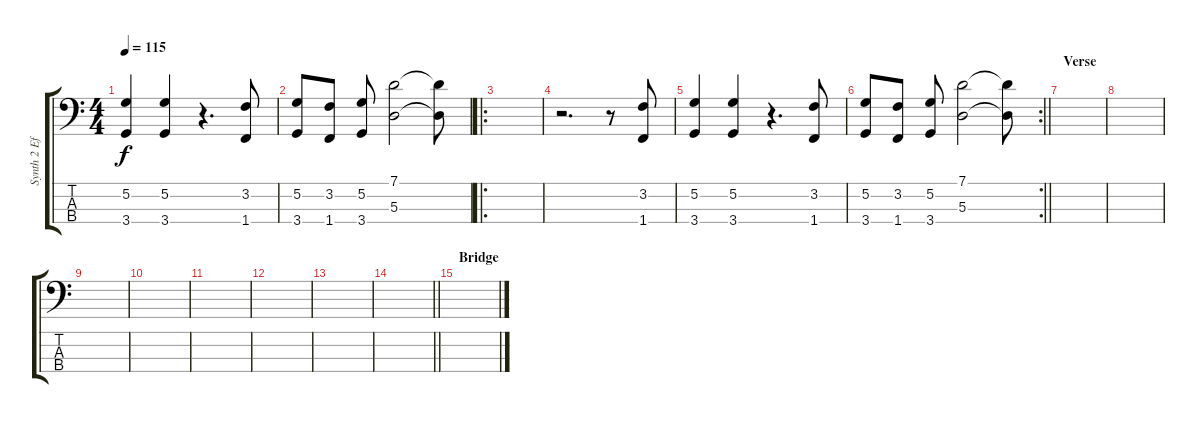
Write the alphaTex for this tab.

\track ("Synth 2 Effect" "Synth 2 Ef") {instrument electricbasspick}
\staff {score tabs}
\tuning (G2 D2 A1 E1) {hide}
\ts (4 4)
\tempo 115
\clef f4
\ks c
(5.2 3.4).4{dy f} (5.2 3.4).4 r.4{d} (3.2 1.4).8 |
(5.2 3.4).8 (3.2 1.4).8 (5.2 3.4).8 (7.1 5.3).2 (7.1{t} 5.3{t}).8 |
\ro
|
r.2{d} r.8 (3.2 1.4).8 |
(5.2 3.4).4 (5.2 3.4).4 r.4{d} (3.2 1.4).8 |
\rc 2
\barLineRight lightlight
(5.2 3.4).8 (3.2 1.4).8 (5.2 3.4).8 (7.1 5.3).2 (7.1{t} 5.3{t}).8 |
\section ("" "Verse")
|
|
|
|
|
|
|
\barLineRight lightlight
|
\section ("" "Bridge")
